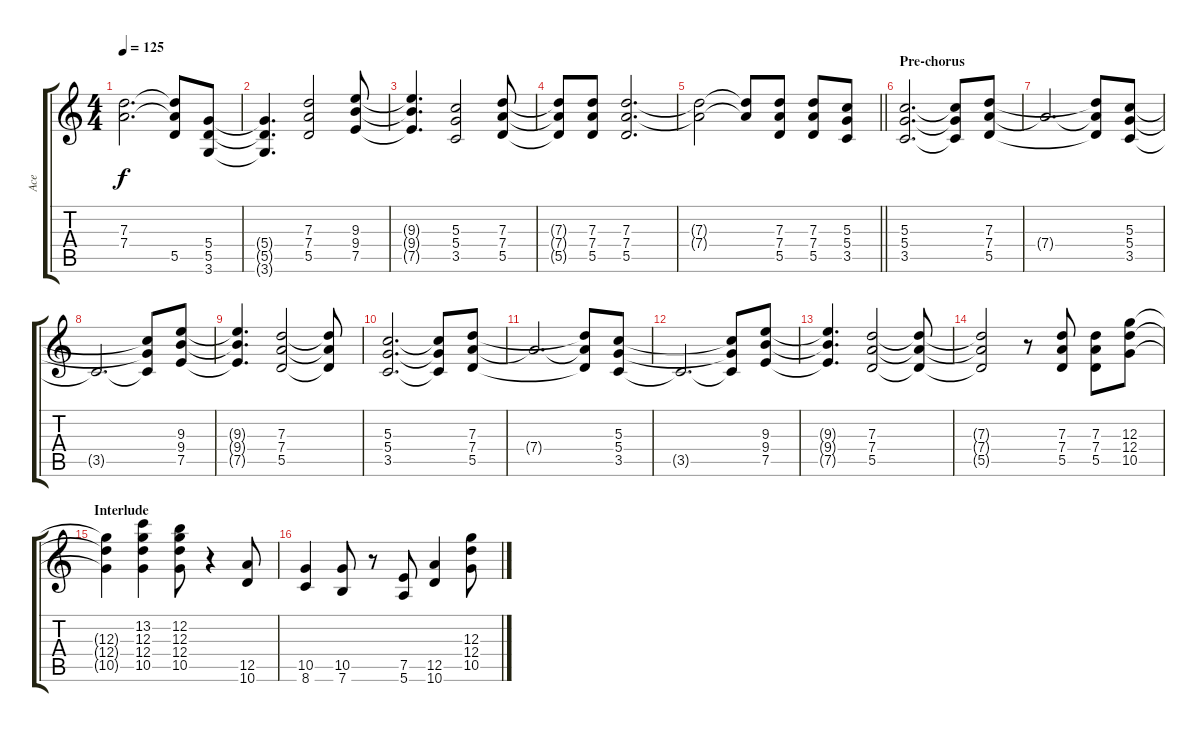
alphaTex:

\track ("Ace" "Ace") {instrument distortionguitar}
\staff {score tabs}
\tuning (E4 B3 G3 D3 A2 E2) {hide}
\ts (4 4)
\tempo 125
\clef g2
\ks c
(7.3{t} 7.4{t}).2{d dy f} (7.3{t} 7.4{t} 5.5{t}).8 (5.4 5.5 3.6).8 |
(5.4{t} 5.5{t} 3.6{t}).4{d} (7.3 7.4 5.5).2 (9.3 9.4 7.5).8 |
(9.3{t} 9.4{t} 7.5{t}).4{d} (5.3 5.4 3.5).2 (7.3 7.4 5.5).8 |
(7.3{t} 7.4{t} 5.5{t}).8 (7.3 7.4 5.5).8 (7.3 7.4 5.5).2{d} |
\barLineRight lightlight
(7.3{t} 7.4{t}).2 (7.3{t} 7.4{t}).8 (7.3 7.4 5.5).8 (7.3 7.4 5.5).8 (5.3 5.4 3.5).8 |
\section ("" "Pre-chorus")
(5.3 5.4 3.5).2{d} (5.3{t} 5.4{t} 3.5{t}).8 (7.3 7.4 5.5).8 |
7.4{t}.2{d} (7.3{t} 7.4{t} 5.5{t}).8 (5.3 5.4 3.5).8 |
3.5{t}.2{d} (5.3{t} 5.4{t} 3.5{t}).8 (9.3 9.4 7.5).8 |
(9.3{t} 9.4{t} 7.5{t}).4{d} (7.3 7.4 5.5).2 (7.3{t} 7.4{t} 5.5{t}).8 |
(5.3 5.4 3.5).2{d} (5.3{t} 5.4{t} 3.5{t}).8 (7.3 7.4 5.5).8 |
7.4{t}.2{d} (7.3{t} 7.4{t} 5.5{t}).8 (5.3 5.4 3.5).8 |
3.5{t}.2{d} (5.3{t} 5.4{t} 3.5{t}).8 (9.3 9.4 7.5).8 |
(9.3{t} 9.4{t} 7.5{t}).4{d} (7.3 7.4 5.5).2 (7.3{t} 7.4{t} 5.5{t}).8 |
(7.3{t} 7.4{t} 5.5{t}).2 r.8 (7.3 7.4 5.5).8 (7.3 7.4 5.5).8 (12.3 12.4 10.5).8 |
\section ("" "Interlude")
(12.3{t} 12.4{t} 10.5{t}).4 (13.2 12.3 12.4 10.5).4 (12.2 12.3 12.4 10.5).8 r.4 (12.5 10.6).8 |
(10.5 8.6).4 (10.5 7.6).8 r.8 (7.5 5.6).8 (12.5 10.6).4 (12.3 12.4 10.5).8
